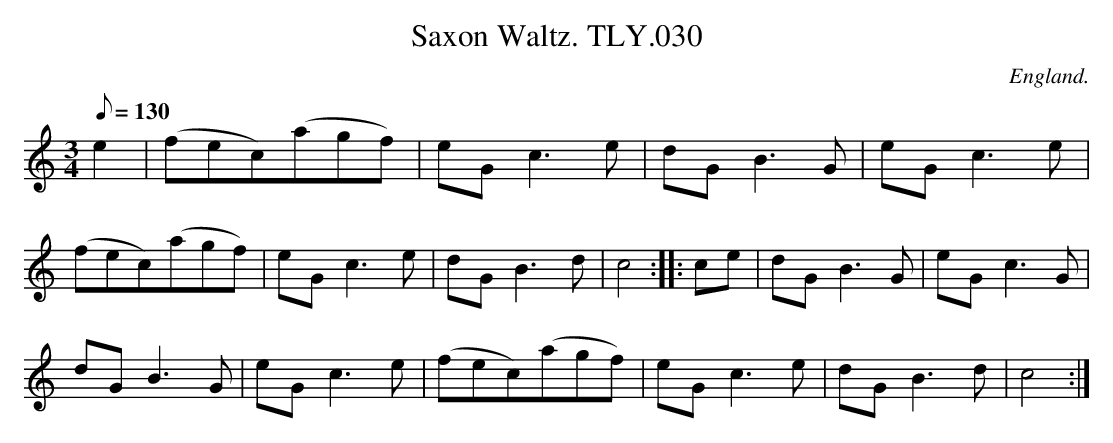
X:1
T:Saxon Waltz. TLY.030
M:3/4
L:1/8
Q:130
O:England.
K:C
e2|(fec)(agf)|e-G c3 e|d-G B3G|e-G c3e|!
(fec)(agf)|e-G c3 e|d-G B3d|c4:||:c-e|d-G B3G|e-G c3G|!
d-G B3G|e-G c3e|(fec)(agf)|e-G c3 e|d-G B3d|c4:|]
